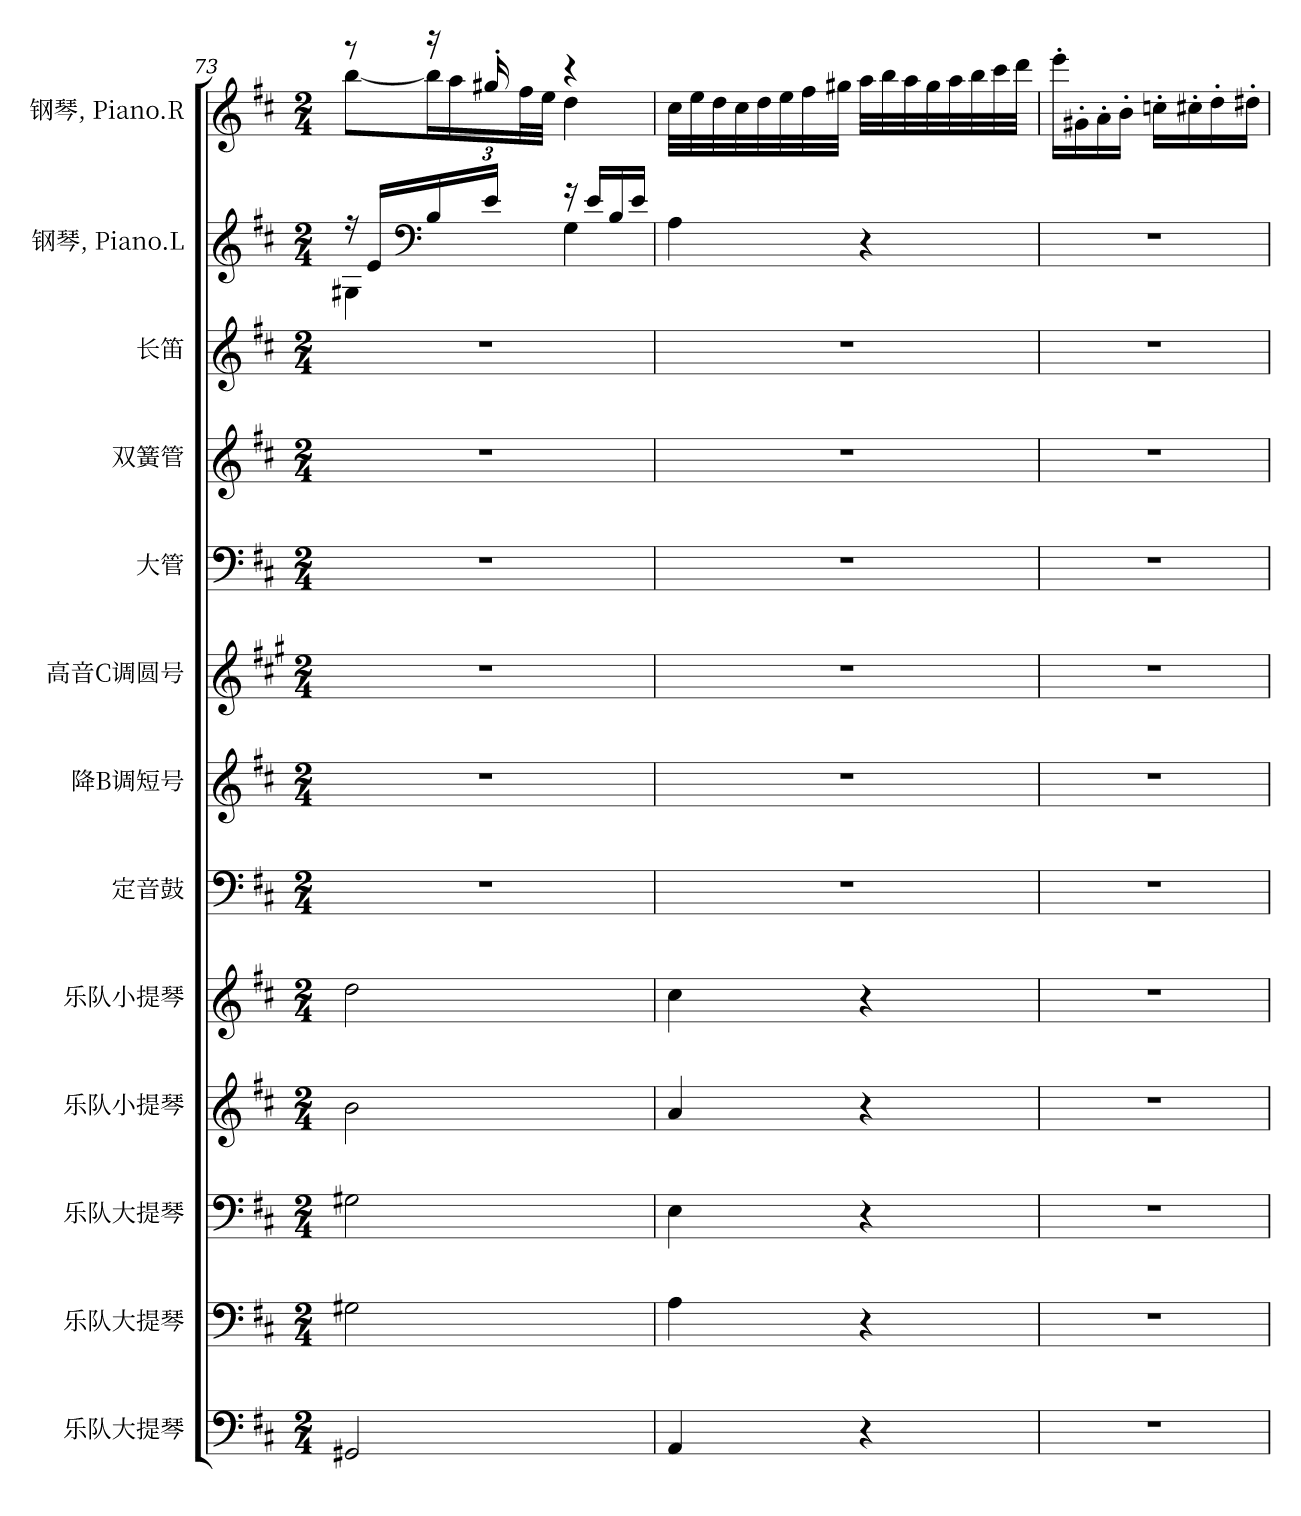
**kern	**kern	**kern	**kern	**kern	**kern	**kern	**kern	**kern	**kern	**kern	**kern	**kern
*part13	*part12	*part11	*part10	*part9	*part8	*part7	*part6	*part5	*part4	*part3	*part2	*part1
*staff13	*staff12	*staff11	*staff10	*staff9	*staff8	*staff7	*staff6	*staff5	*staff4	*staff3	*staff2	*staff1
*I"乐队大提琴	*I"乐队大提琴	*I"乐队大提琴	*I"乐队小提琴	*I"乐队小提琴	*I"定音鼓	*I"降B调短号	*I"高音C调圆号	*I"大管	*I"双簧管	*I"长笛	*I"钢琴, Piano.L	*I"钢琴, Piano.R
*	*	*	*	*	*	*	*	*	*	*	*I'Pno.	*I'Pno.
!!LO:PB:g=z
*clefF4	*clefF4	*clefF4	*clefG2	*clefG2	*clefF4	*clefG2	*clefG2	*clefF4	*clefG2	*clefG2	*clefG2	*clefG2
*	*	*	*	*	*	*ITrd1c2	*ITrd4c7	*	*	*	*	*
*k[f#c#]	*k[f#c#]	*k[f#c#]	*k[f#c#]	*k[f#c#]	*k[f#c#]	*k[]	*k[f#c#]	*k[f#c#]	*k[f#c#]	*k[f#c#]	*k[f#c#]	*k[f#c#]
*M2/4	*M2/4	*M2/4	*M2/4	*M2/4	*M2/4	*M2/4	*M2/4	*M2/4	*M2/4	*M2/4	*M2/4	*M2/4
=73	=73	=73	=73	=73	=73	=73	=73	=73	=73	=73	=73	=73
*	*	*	*	*	*	*	*	*	*	*	*^	*^
2GG#X/	2G#X\	2G#X\	2b\	2dd\	2r	2r	2r	2r	2r	2r	16r	4G#X\	8r	[8bb\L
.	.	.	.	.	.	.	.	.	.	.	16e/LL	.	.	.
*	*	*	*	*	*	*	*	*	*	*	*clefF4	*	*	*
*	*	*	*	*	*	*	*	*	*	*	*	*	*	*Xbrackettup
.	.	.	.	.	.	.	.	.	.	.	16B/	.	16r	24bb\L]
.	.	.	.	.	.	.	.	.	.	.	.	.	.	24aa\
.	.	.	.	.	.	.	.	.	.	.	16e/JJ	.	16gg#X'/	.
.	.	.	.	.	.	.	.	.	.	.	.	.	.	48ff#\L
.	.	.	.	.	.	.	.	.	.	.	.	.	.	48ee\JJJ
.	.	.	.	.	.	.	.	.	.	.	16r	4G#\	4r	4dd\
.	.	.	.	.	.	.	.	.	.	.	16e/LL	.	.	.
.	.	.	.	.	.	.	.	.	.	.	16B/	.	.	.
.	.	.	.	.	.	.	.	.	.	.	16e/JJ	.	.	.
*	*	*	*	*	*	*	*	*	*	*	*v	*v	*	*
*	*	*	*	*	*	*	*	*	*	*	*	*v	*v
=74	=74	=74	=74	=74	=74	=74	=74	=74	=74	=74	=74	=74
4AA/	4A\	4E\	4a/	4cc#\	2r	2r	2r	2r	2r	2r	4A\	32cc#\LLL
.	.	.	.	.	.	.	.	.	.	.	.	32ee\
.	.	.	.	.	.	.	.	.	.	.	.	32dd\
.	.	.	.	.	.	.	.	.	.	.	.	32cc#\
.	.	.	.	.	.	.	.	.	.	.	.	32dd\
.	.	.	.	.	.	.	.	.	.	.	.	32ee\
.	.	.	.	.	.	.	.	.	.	.	.	32ff#\
.	.	.	.	.	.	.	.	.	.	.	.	32gg#X\JJJ
4r	4r	4r	4r	4r	.	.	.	.	.	.	4r	32aa\LLL
.	.	.	.	.	.	.	.	.	.	.	.	32bb\
.	.	.	.	.	.	.	.	.	.	.	.	32aa\
.	.	.	.	.	.	.	.	.	.	.	.	32gg#\
.	.	.	.	.	.	.	.	.	.	.	.	32aa\
.	.	.	.	.	.	.	.	.	.	.	.	32bb\
.	.	.	.	.	.	.	.	.	.	.	.	32ccc#\
.	.	.	.	.	.	.	.	.	.	.	.	32ddd\JJJ
!!LO:PB:g=z
=75	=75	=75	=75	=75	=75	=75	=75	=75	=75	=75	=75	=75
2r	2r	2r	2r	2r	2r	2r	2r	2r	2r	2r	2r	16eee'\LL
.	.	.	.	.	.	.	.	.	.	.	.	16g#X'\
.	.	.	.	.	.	.	.	.	.	.	.	16a'\
.	.	.	.	.	.	.	.	.	.	.	.	16b'\JJ
.	.	.	.	.	.	.	.	.	.	.	.	16ccn'\LL
.	.	.	.	.	.	.	.	.	.	.	.	16cc#X'\
.	.	.	.	.	.	.	.	.	.	.	.	16dd'\
.	.	.	.	.	.	.	.	.	.	.	.	16dd#X'\JJ
=	=	=	=	=	=	=	=	=	=	=	=	=
*-	*-	*-	*-	*-	*-	*-	*-	*-	*-	*-	*-	*-
